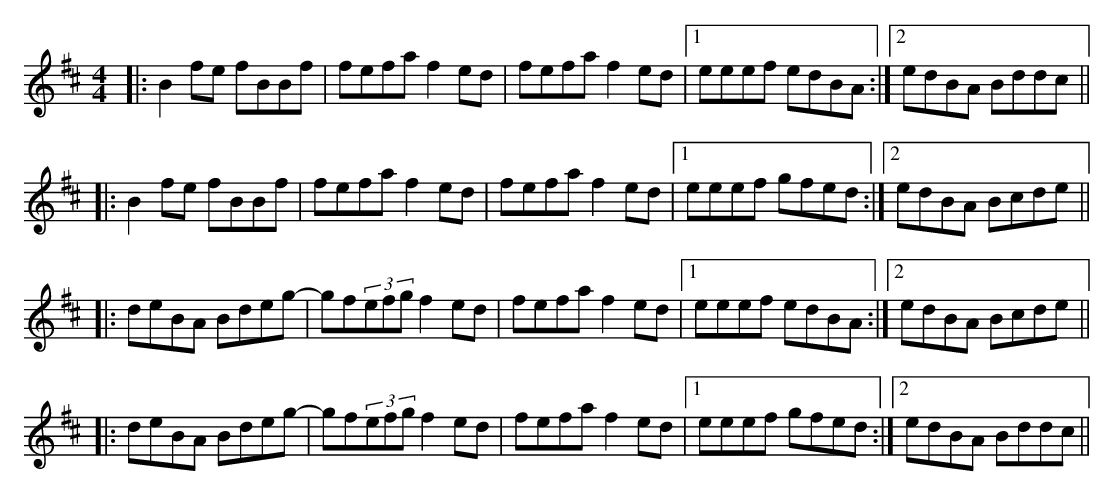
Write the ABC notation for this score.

X:1
M:4/4
K:Bmin
|:B2fe fBBf |fefa f2ed|fefa f2ed|1 eeef edBA:|2 edBA Bddc||
|:B2fe fBBf |fefa f2ed|fefa f2ed|1 eeef gfed:|2 edBA Bcde||
|:deBA Bdeg-|gf(3efg f2ed|fefa f2ed|1 eeef edBA:|2 edBA Bcde||
|:deBA Bdeg-|gf(3efg f2ed|fefa f2ed|1 eeef gfed:|2 edBA Bddc||
